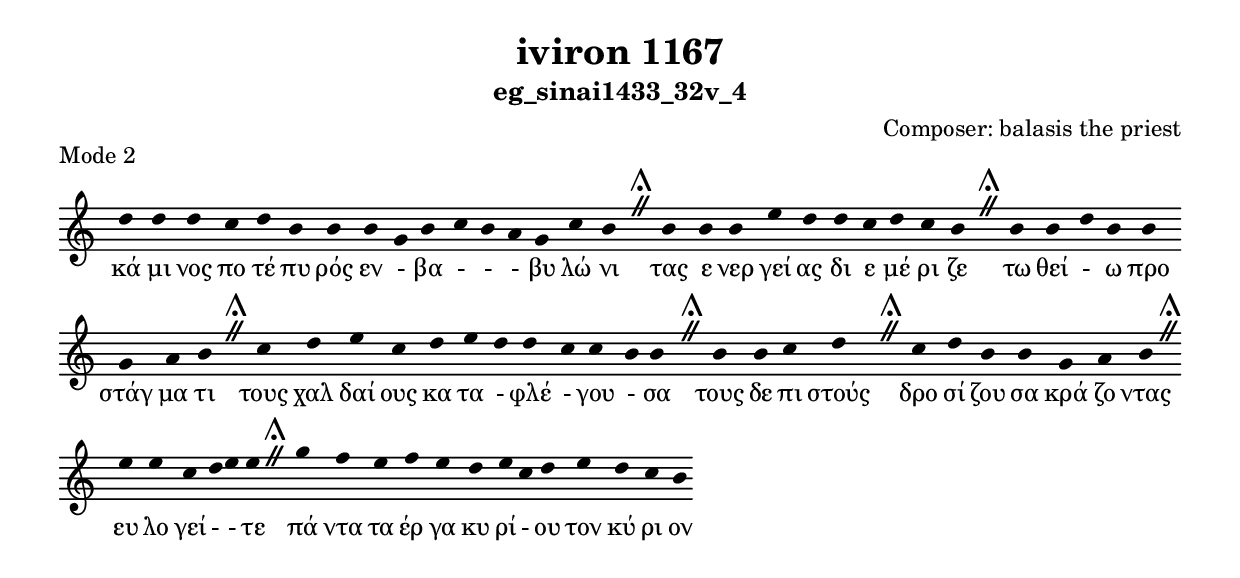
\include "gregorian.ly"

	\header {
 	  title = "iviron 1167"
	  subtitle = "eg_sinai1433_32v_4"
	  composer = "Composer: balasis the priest"
	  piece = "Mode 2"
	}

	chant = {
	  d''4 d''4 d''4 c''4 d''4 b'4 b'4 b'4 g'4 b'4 c''4 b'4 a'4 g'4 c''4 b'4 \divisioMaior
 b'4 b'4 b'4 e''4 d''4 d''4 c''4 d''4 c''4 b'4 \divisioMaior
 b'4 b'4 d''4 b'4 b'4 g'4 a'4 b'4 \divisioMaior
 c''4 d''4 e''4 c''4 d''4 e''4 d''4 d''4 c''4 c''4 b'4 b'4 \divisioMaior
 b'4 b'4 c''4 d''4 \divisioMaior
 c''4 d''4 b'4 b'4 g'4 a'4 b'4 \divisioMaior
 e''4 e''4 c''4 d''4 e''4 e''4 \divisioMaior
 g''4 f''4 e''4 f''4 e''4 d''4 e''4 c''4 d''4 e''4 d''4 c''4 b'4\finalis
	}

	verba = \lyricmode {κά μι νος πο τέ πυ ρός εν - βα -  -  - βυ λώ νι 
τας ε νερ γεί ας δι ε μέ ρι ζε 
τω θεί - ω προ στάγ μα τι 
τους χαλ δαί ους κα τα - φλέ - γου - σα 
τους δε πι στούς 
δρο σί ζου σα κρά ζο ντας 
ευ λο γεί -  - τε 
πά ντα τα έρ γα κυ ρί - ου τον κύ ρι ον 
	}


	\score {
	  \new Staff <<
	  \new Voice = "melody" \chant
	  \new Lyrics = "one" \lyricsto melody \verba
	  >>
	  \layout {
	    \context {
	      \Staff
	      \remove "Time_signature_engraver"
	      \remove "Bar_engraver"
	    }
	    \context {
	      \Voice
	      \remove "Stem_engraver"
	    }
	  }
	}